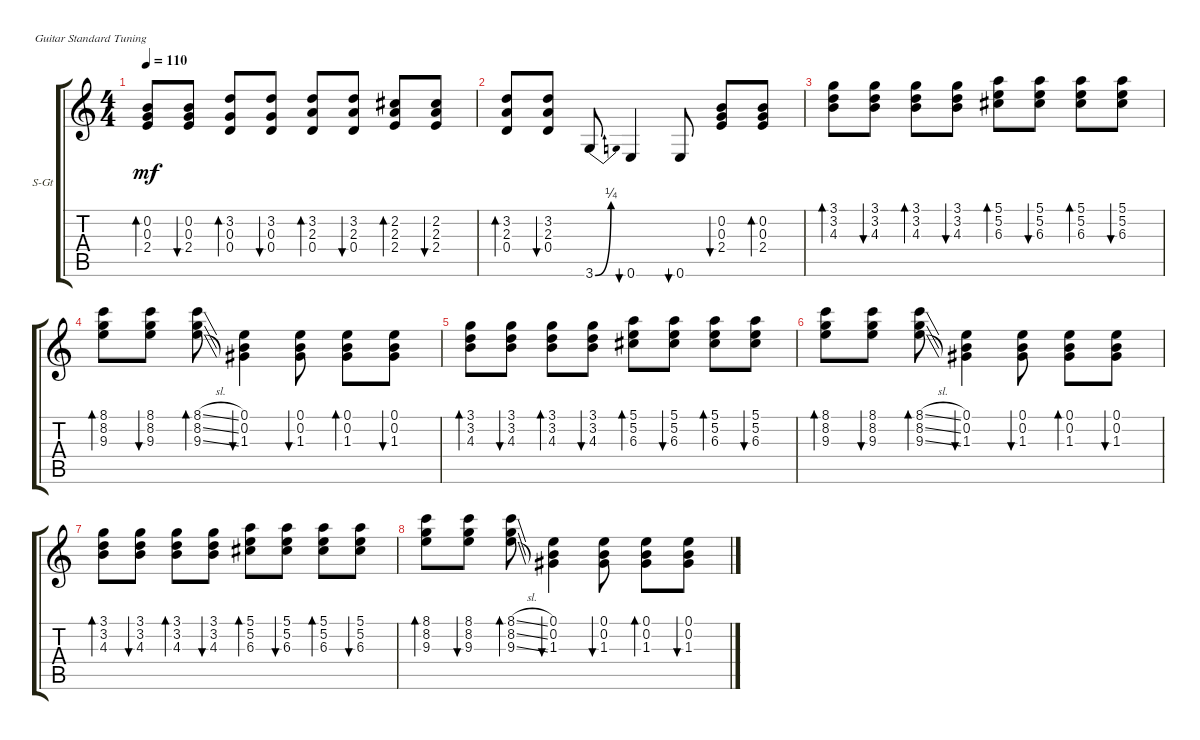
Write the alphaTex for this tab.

\bracketExtendMode groupsimilarinstruments
\firstSystemTrackNameOrientation horizontal
\otherSystemsTrackNameOrientation horizontal
\track ("Steel Guitar" "S-Gt") {instrument acousticguitarsteel}
\staff {score tabs}
\tuning (E4 B3 G3 D3 A2 E2)
\ts (4 4)
\tempo 110
\clef g2
\ks c
(0.2 0.3 2.4).8{bd 30 dy mf} (0.2 0.3 2.4).8{bu 30} (3.2 0.3 0.4).8{bd 30} (3.2 0.3 0.4).8{bu 30} (3.2 2.3 0.4).8{bd 30} (3.2 2.3 0.4).8{bu 30} (2.2 2.3 2.4).8{bd 30} (2.2 2.3 2.4).8{bu 30} |
(3.2 2.3 0.4).8{bd 30} (3.2 2.3 0.4).8{bu 30} 3.6{be (bend 0 0 60 1)}.8 0.6.4{bu 30} 0.6.8{bu 30} (0.2 0.3 2.4).8{bu 30} (0.2 0.3 2.4).8{bd 30} |
(3.1 3.2 4.3).8{bd 30} (3.1 3.2 4.3).8{bu 30} (3.1 3.2 4.3).8{bd 30} (3.1 3.2 4.3).8{bu 30} (5.1 5.2 6.3).8{bd 30} (5.1 5.2 6.3).8{bu 30} (5.1 5.2 6.3).8{bd 30} (5.1 5.2 6.3).8{bu 30} |
(8.1 8.2 9.3).8{bd 30} (8.1 8.2 9.3).8{bu 30} (8.1{sl} 8.2{sl} 9.3{sl}).8{bd 30} (0.1 0.2 1.3).4{bu 30} (0.1 0.2 1.3).8{bu 30} (0.1 0.2 1.3).8{bd 30} (0.1 0.2 1.3).8{bu 30} |
(3.1 3.2 4.3).8{bd 30} (3.1 3.2 4.3).8{bu 30} (3.1 3.2 4.3).8{bd 30} (3.1 3.2 4.3).8{bu 30} (5.1 5.2 6.3).8{bd 30} (5.1 5.2 6.3).8{bu 30} (5.1 5.2 6.3).8{bd 30} (5.1 5.2 6.3).8{bu 30} |
(8.1 8.2 9.3).8{bd 30} (8.1 8.2 9.3).8{bu 30} (8.1{sl} 8.2{sl} 9.3{sl}).8{bd 30} (0.1 0.2 1.3).4{bu 30} (0.1 0.2 1.3).8{bu 30} (0.1 0.2 1.3).8{bd 30} (0.1 0.2 1.3).8{bu 30} |
(3.1 3.2 4.3).8{bd 30} (3.1 3.2 4.3).8{bu 30} (3.1 3.2 4.3).8{bd 30} (3.1 3.2 4.3).8{bu 30} (5.1 5.2 6.3).8{bd 30} (5.1 5.2 6.3).8{bu 30} (5.1 5.2 6.3).8{bd 30} (5.1 5.2 6.3).8{bu 30} |
(8.1 8.2 9.3).8{bd 30} (8.1 8.2 9.3).8{bu 30} (8.1{sl} 8.2{sl} 9.3{sl}).8{bd 30} (0.1 0.2 1.3).4{bu 30} (0.1 0.2 1.3).8{bu 30} (0.1 0.2 1.3).8{bd 30} (0.1 0.2 1.3).8{bu 30}
